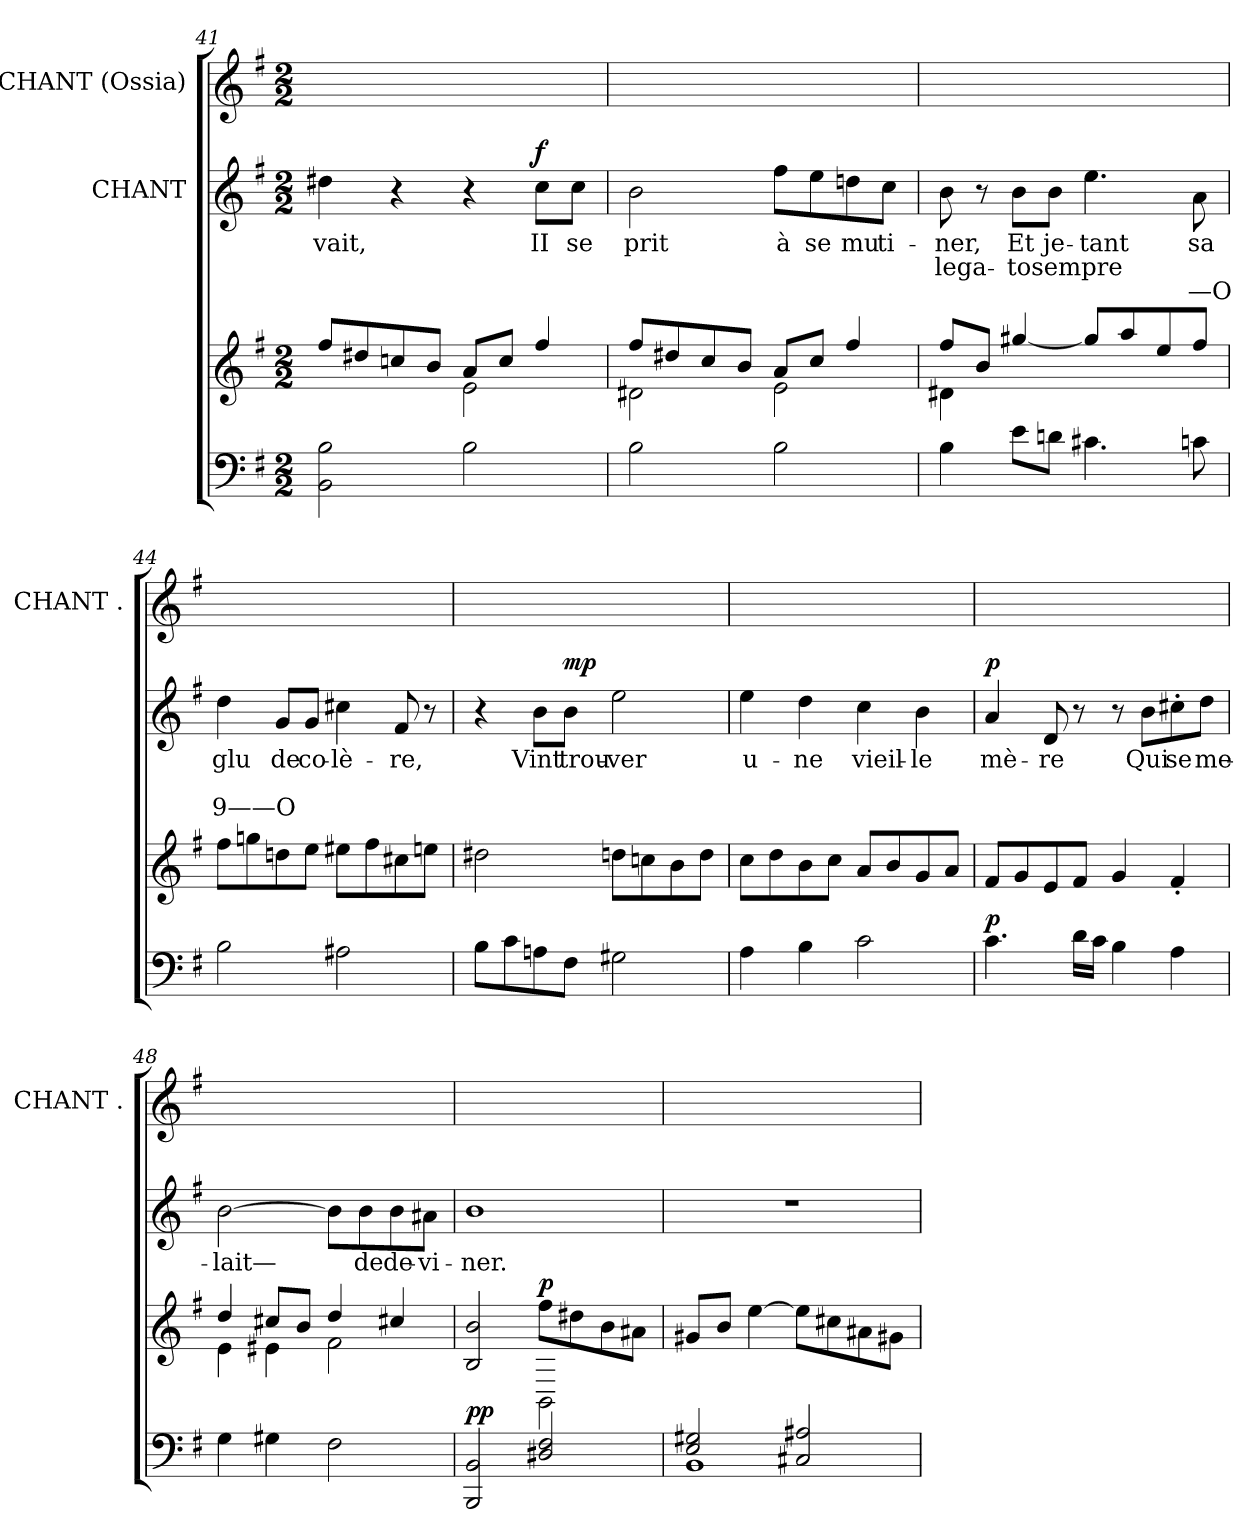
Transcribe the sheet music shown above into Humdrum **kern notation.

**kern	**kern	**dynam	**kern	**text	**text	**text	**dynam	**kern
*part3	*part3	*part3	*part2	*part2	*part2	*part2	*part2	*part1
*staff4	*staff3	*staff3/4	*staff2	*staff2	*staff2	*staff2	*staff2	*staff1
*	*	*	*I"CHANT	*	*	*	*	*I"CHANT (Ossia)
*	*	*	*	*	*	*	*	*I'CHANT .
*clefF4	*clefG2	*	*clefG2	*	*	*	*	*clefG2
*k[f#]	*k[f#]	*	*k[f#]	*	*	*	*	*k[f#]
*M2/2	*M2/2	*	*M2/2	*	*	*	*	*M2/2
=41	=41	=41	=41	=41	=41	=41	=41	=41
*	*^	*	*	*	*	*	*	*
2BBi\ 2Bi\	8ff#j/L	8ryy	.	4dd#Xj\	vait,	.	.	.	1ryy
.	8dd#Xj/	8ryy	.	.	.	.	.	.	.
.	8ccnj/	8ryy	.	4r	.	.	.	.	.
.	8bj/J	8ryy	.	.	.	.	.	.	.
2Bi\	8aj/L	2eZ\	.	4r	.	.	.	.	.
.	8ccj/J	.	.	.	.	.	.	.	.
!	!	!	!	!	!	!	!	!LO:DY:a	!
.	4ff#j/	.	.	8ccj\L	II	.	.	f	.
.	.	.	.	8ccj\J	se	.	.	.	.
!!LO:PB:g=z
=42	=42	=42	=42	=42	=42	=42	=42	=42	=42
2Bi\	8ff#j/L	2d#XZ\	.	2bj\	prit	.	.	.	1ryy
.	8dd#Xj/	.	.	.	.	.	.	.	.
.	8ccj/	.	.	.	.	.	.	.	.
.	8bj/J	.	.	.	.	.	.	.	.
2Bi\	8aj/L	2eZ\	.	8ff#j\L	à	.	.	.	.
.	8ccj/J	.	.	8eej\	se	.	.	.	.
.	4ff#j/	.	.	8ddnj\	mu	.	.	.	.
.	.	.	.	8ccj\J	ti-	.	.	.	.
=43	=43	=43	=43	=43	=43	=43	=43	=43	=43
*^	*	*	*	*	*	*	*	*	*
4Bi\	1ryy	8ff#j/L	4d#XZ\	.	8bj\	ner,	lega-	.	.	1ryy
.	.	8bj/J	.	.	8r	.	.	.	.	.
8ei\L	.	[4gg#Xj/	2.ryy	.	8bj\L	Et	tosempre	.	.	.
8dni\J	.	.	.	.	8bj\J	je-	.	.	.	.
4.c#Xi\	.	8gg#j/L]	.	.	4.eej\	tant	.	.	.	.
.	.	8aaj/	.	.	.	.	.	.	.	.
.	.	8eej/	.	.	.	.	.	.	.	.
8cni\	.	8ff#j/J	.	.	8aj\	sa	.	—O	.	.
*v	*v	*	*	*	*	*	*	*	*	*
*	*v	*v	*	*	*	*	*	*	*
=44	=44	=44	=44	=44	=44	=44	=44	=44
2Bi\	8ff#j\L	.	4ddj\	glu	.	9——O	.	1ryy
.	8ggnj\	.	.	.	.	.	.	.
.	8ddnj\	.	8gj/L	de	.	.	.	.
.	8eej\J	.	8gj/J	co-	.	.	.	.
2A#Xi\	8ee#Xj\L	.	4cc#Xj\	lè-	.	.	.	.
.	8ff#j\	.	.	.	.	.	.	.
.	8cc#Xj\	.	8f#j/	re,	.	.	.	.
.	8eenj\J	.	8r	.	.	.	.	.
!!LO:LB:g=z
=45	=45	=45	=45	=45	=45	=45	=45	=45
8Bi\L	2dd#Xj\	.	4r	.	.	.	.	1ryy
8ci\	.	.	.	.	.	.	.	.
8Ani\	.	.	8bj\L	Vint	.	.	.	.
!	!	!	!	!	!	!	!LO:DY:a	!
8F#i\J	.	.	8bj\J	trou-	.	.	mp	.
2G#Xi\	8ddnj\L	.	2eej\	ver	.	.	.	.
.	8ccnj\	.	.	.	.	.	.	.
.	8bj\	.	.	.	.	.	.	.
.	8ddj\J	.	.	.	.	.	.	.
=46	=46	=46	=46	=46	=46	=46	=46	=46
4Ai\	8ccj\L	.	4eej\	u-	.	.	.	1ryy
.	8ddj\	.	.	.	.	.	.	.
4Bi\	8bj\	.	4ddj\	ne	.	.	.	.
.	8ccj\J	.	.	.	.	.	.	.
2ci\	8aj/L	.	4ccj\	vieil-	.	.	.	.
.	8bj/	.	.	.	.	.	.	.
.	8gj/	.	4bj\	le	.	.	.	.
.	8aj/J	.	.	.	.	.	.	.
=47	=47	=47	=47	=47	=47	=47	=47	=47
!	!	!LO:DY:a=2	!	!	!	!	!LO:DY:a	!
4.ci\	8f#j/L	p	4aj/	mè-	.	.	p	1ryy
.	8gj/	.	.	.	.	.	.	.
.	8ej/	.	8dj/	re	.	.	.	.
16di\LL	8f#j/J	.	8r	.	.	.	.	.
16ci\JJ	.	.	.	.	.	.	.	.
4Bi\	4gj/	.	8r	.	.	.	.	.
.	.	.	8bj\L	Qui	.	.	.	.
4Ai\	4f#'>'>j/	.	8cc#X'>'>j\	se	.	.	.	.
.	.	.	8ddj\J	me-	.	.	.	.
!!LO:LB:g=z
=48	=48	=48	=48	=48	=48	=48	=48	=48
*	*^	*	*	*	*	*	*	*
4Gi\	4ddj/	4eZ\	.	[2bj\	lait—	.	.	.	1ryy
4G#Xi\	8cc#Xj/L	4e#XZ\	.	.	.	.	.	.	.
.	8bj/J	.	.	.	.	.	.	.	.
2F#i\	4ddj/	2f#Z\	.	8bj\L]	.	.	.	.	.
.	.	.	.	8bj\	de	.	.	.	.
.	4cc#Xj/	.	.	8bj\	de-	.	.	.	.
.	.	.	.	8a#Xj\J	vi-	.	.	.	.
=49	=49	=49	=49	=49	=49	=49	=49	=49	=49
!	!	!	!LO:DY:a=2	!	!	!	!	!	!
2BBi/ 2BBBi/	2bj/ 2Bj/	2ryy	pp	1bj/	ner.	.	.	.	1ryy
!	!	!	!LO:DY:a	!	!	!	!	!	!
2F#i/ 2D#Xi/	8ff#j\L	2BBZ\	p	.	.	.	.	.	.
.	8dd#Xj\	.	.	.	.	.	.	.	.
.	8bj\	.	.	.	.	.	.	.	.
.	8a#Xj\J	.	.	.	.	.	.	.	.
*	*v	*v	*	*	*	*	*	*	*
=50	=50	=50	=50	=50	=50	=50	=50	=50
*^	*	*	*	*	*	*	*	*
2G#Xi/ 2Ei/	1BBZ/	8g#Xj/L	.	1r	.	.	.	.	1ryy
.	.	8bj/J	.	.	.	.	.	.	.
.	.	[4eej\	.	.	.	.	.	.	.
2A#Xi/ 2C#Xi/	.	8eej\L]	.	.	.	.	.	.	.
.	.	8cc#Xj\	.	.	.	.	.	.	.
.	.	8a#Xj\	.	.	.	.	.	.	.
.	.	8g#Xj\J	.	.	.	.	.	.	.
*v	*v	*	*	*	*	*	*	*	*
=	=	=	=	=	=	=	=	=
*-	*-	*-	*-	*-	*-	*-	*-	*-
